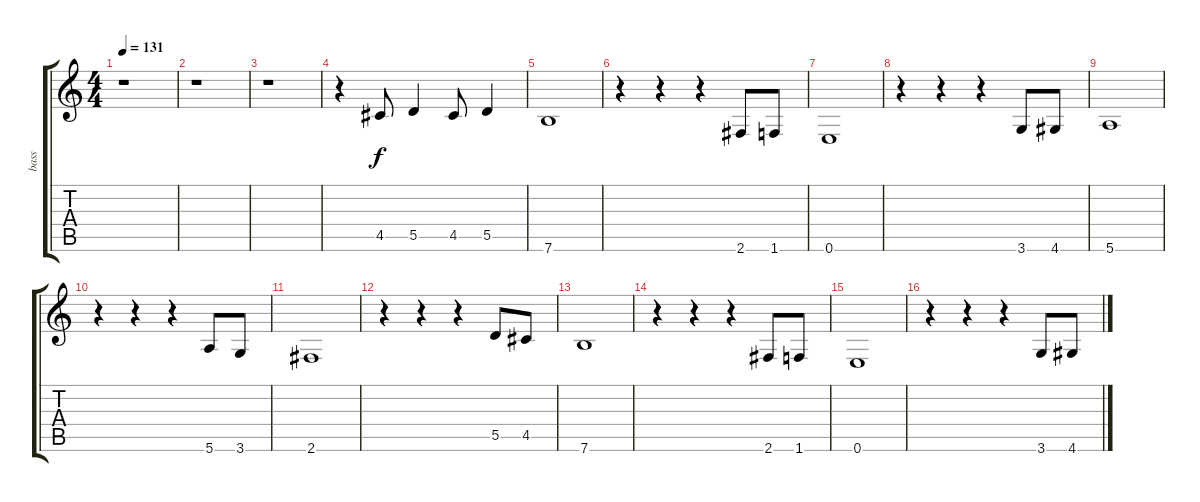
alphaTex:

\track ("bass" "bass") {instrument electricbassfinger}
\staff {score tabs}
\tuning (E4 B3 G3 D3 A2 E2) {hide}
\ts (4 4)
\tempo 131
\clef g2
\ks c
r.1{dy f instrument electricbassfinger} |
r.1 |
r.1 |
r.4 4.5.8 5.5.4 4.5.8 5.5.4 |
7.6.1 |
r.4 r.4 r.4 2.6.8 1.6.8 |
0.6.1 |
r.4 r.4 r.4 3.6.8 4.6.8 |
5.6.1 |
r.4 r.4 r.4 5.6.8 3.6.8 |
2.6.1 |
r.4 r.4 r.4 5.5.8 4.5.8 |
7.6.1 |
r.4 r.4 r.4 2.6.8 1.6.8 |
0.6.1 |
r.4 r.4 r.4 3.6.8 4.6.8
